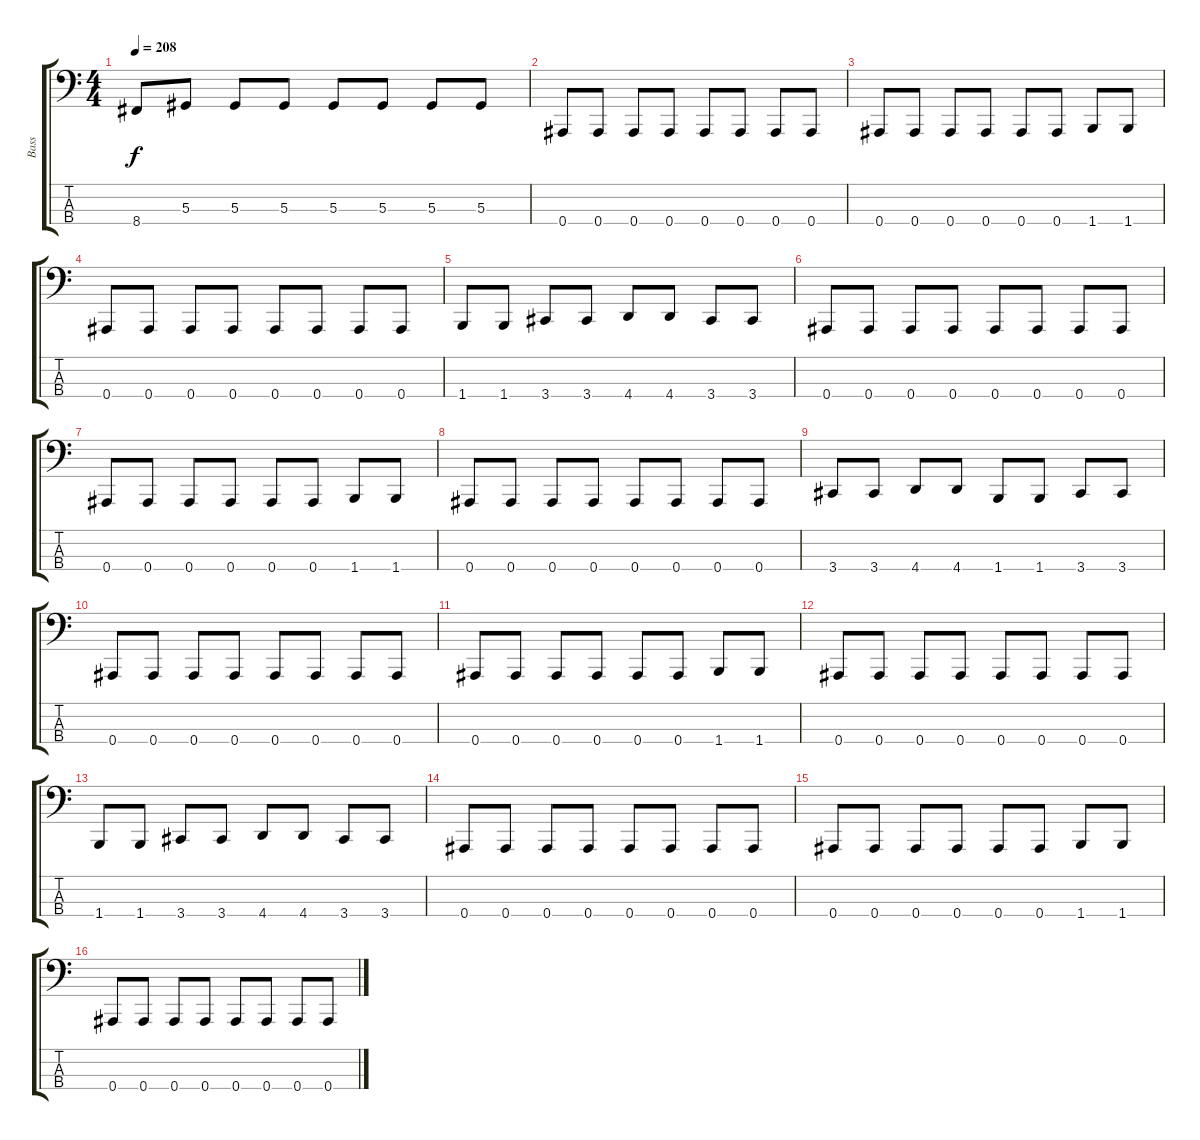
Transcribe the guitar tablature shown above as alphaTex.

\track ("Bass" "Bass") {instrument electricbassfinger}
\staff {score tabs}
\tuning (Db2 Ab1 Eb1 Bb0) {hide}
\ts (4 4)
\tempo 208
\clef f4
\ks c
8.4.8{dy f} 5.3.8 5.3.8 5.3.8 5.3.8 5.3.8 5.3.8 5.3.8 |
0.4.8 0.4.8 0.4.8 0.4.8 0.4.8 0.4.8 0.4.8 0.4.8 |
0.4.8 0.4.8 0.4.8 0.4.8 0.4.8 0.4.8 1.4.8 1.4.8 |
0.4.8 0.4.8 0.4.8 0.4.8 0.4.8 0.4.8 0.4.8 0.4.8 |
1.4.8 1.4.8 3.4.8 3.4.8 4.4.8 4.4.8 3.4.8 3.4.8 |
0.4.8 0.4.8 0.4.8 0.4.8 0.4.8 0.4.8 0.4.8 0.4.8 |
0.4.8 0.4.8 0.4.8 0.4.8 0.4.8 0.4.8 1.4.8 1.4.8 |
0.4.8 0.4.8 0.4.8 0.4.8 0.4.8 0.4.8 0.4.8 0.4.8 |
3.4.8 3.4.8 4.4.8 4.4.8 1.4.8 1.4.8 3.4.8 3.4.8 |
0.4.8 0.4.8 0.4.8 0.4.8 0.4.8 0.4.8 0.4.8 0.4.8 |
0.4.8 0.4.8 0.4.8 0.4.8 0.4.8 0.4.8 1.4.8 1.4.8 |
0.4.8 0.4.8 0.4.8 0.4.8 0.4.8 0.4.8 0.4.8 0.4.8 |
1.4.8 1.4.8 3.4.8 3.4.8 4.4.8 4.4.8 3.4.8 3.4.8 |
0.4.8 0.4.8 0.4.8 0.4.8 0.4.8 0.4.8 0.4.8 0.4.8 |
0.4.8 0.4.8 0.4.8 0.4.8 0.4.8 0.4.8 1.4.8 1.4.8 |
0.4.8 0.4.8 0.4.8 0.4.8 0.4.8 0.4.8 0.4.8 0.4.8
